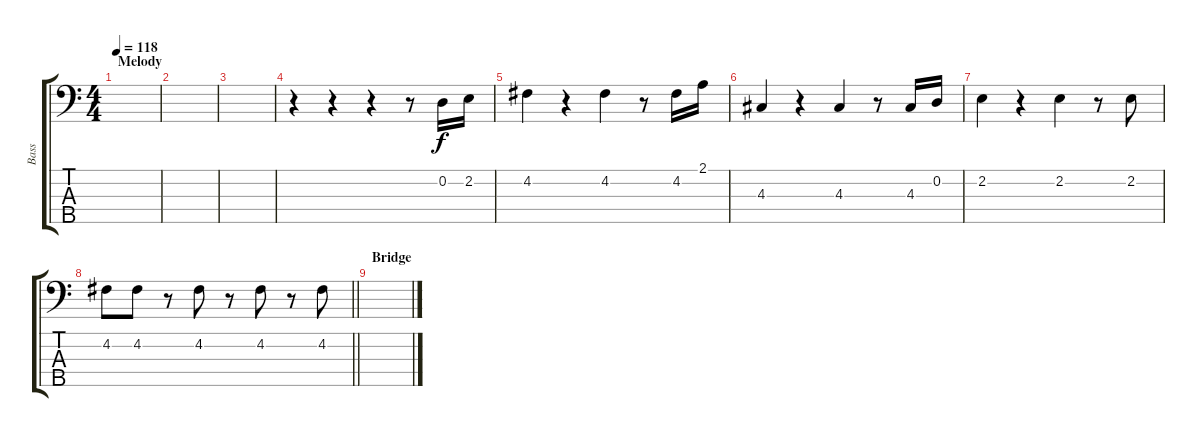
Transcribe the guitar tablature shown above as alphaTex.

\track ("Bass" "Bass") {instrument electricbassfinger}
\staff {score tabs}
\tuning (G2 D2 A1 E1 B0) {hide}
\ts (4 4)
\section ("" "Melody")
\tempo 118
\clef f4
\ks c
|
|
|
r.4 r.4 r.4 r.8 0.2.16 2.2.16 |
4.2.4 r.4 4.2.4 r.8 4.2.16 2.1.16 |
4.3.4 r.4 4.3.4 r.8 4.3.16 0.2.16 |
2.2.4 r.4 2.2.4 r.8 2.2.8 |
\barLineRight lightlight
4.2.8 4.2.8 r.8 4.2.8 r.8 4.2.8 r.8 4.2.8 |
\section ("" "Bridge")
